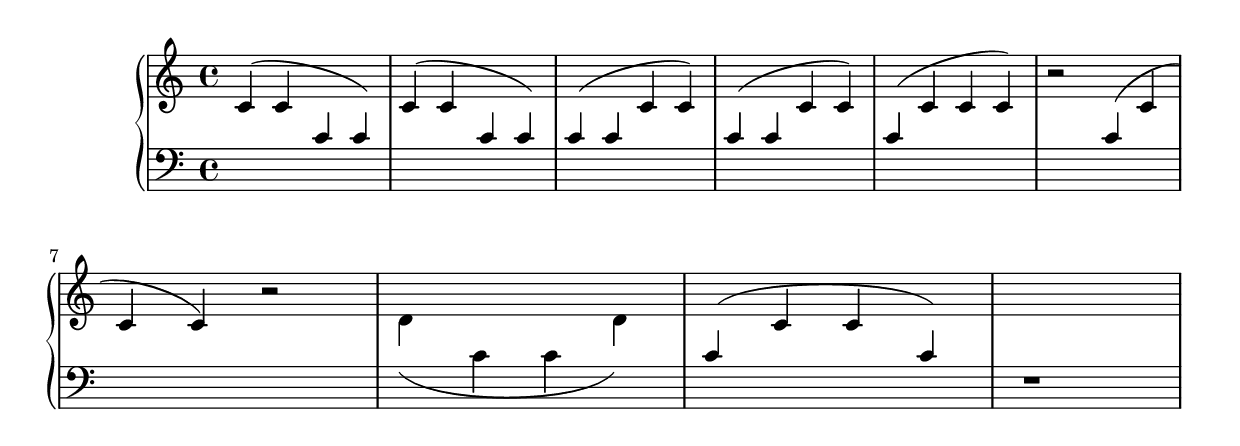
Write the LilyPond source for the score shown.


\version "1.9.1"
\header{
texidoc="
The same goes for slurs. They behave decently when broken across
linebreak.
"
}

	
\score{
	\context PianoStaff <
	\context Staff=one \notes\relative c'{
		\stemUp \slurUp
		 c4( c \translator Staff=two c  c) |
		\translator Staff=one
		\stemUp \slurUp
		 c4( c \translator Staff=two c  c) |
		\stemUp \slurUp
		 c4( c \translator Staff=one c  c) |
		\translator Staff=two
		\stemUp \slurUp
		 c4( c \translator Staff=one c  c) |
		\translator Staff=two
		\stemUp \slurUp
		 c4( \translator Staff=one c c  c) |
		r2
		\translator Staff=two
		\stemUp \slurUp
		 c4( \translator Staff=one c
		   \break
		c  c)
		r2
%		\stemDown \slurDown
%		 c4( \translator Staff=two c c \translator Staff=one  c)
		\stemDown \slurDown
		 d4( \translator Staff=two c c \translator Staff=one  d)
		\translator Staff=two
		\stemUp \slurUp
		 c4( \translator Staff=one c c \translator Staff=two  c)
		r1
	}
	\context Staff=two \notes\relative c'{
		\clef bass
		s1 s1 s1 s1 s1 s1 s1 s1 s1 s1
	}
	>
}



